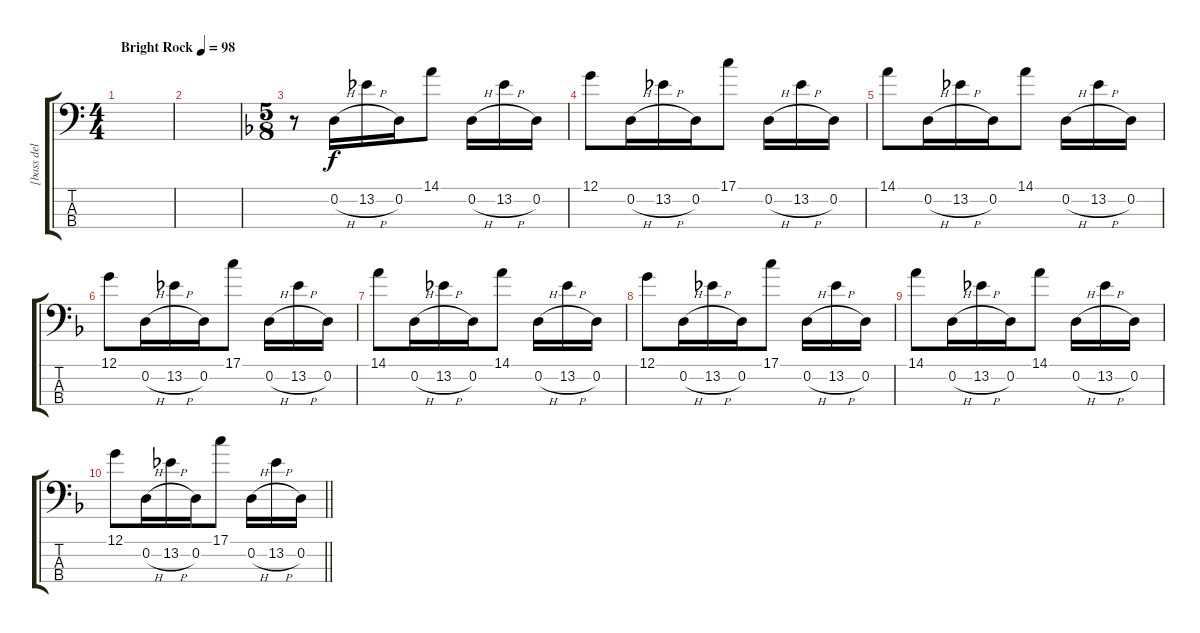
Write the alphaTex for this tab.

\track (" [bass delay effect]" " [bass del") {instrument electricbasspick}
\staff {score tabs}
\tuning (G2 D2 A1 D1) {hide}
\ts (4 4)
\tempo (98 "Bright Rock")
\clef f4
\ks c
|
|
\ts (5 8)
\ks dminor
r.8{volume 10} 0.2{h}.16 13.2{h}.16{beam merge} 0.2.16 14.1.8 0.2{h}.16{beam merge} 13.2{h}.16 0.2.16 |
12.1.8 0.2{h}.16 13.2{h}.16{beam merge} 0.2.16 17.1.8 0.2{h}.16{beam merge} 13.2{h}.16 0.2.16 |
14.1.8 0.2{h}.16 13.2{h}.16{beam merge} 0.2.16 14.1.8 0.2{h}.16{beam merge} 13.2{h}.16 0.2.16 |
12.1.8 0.2{h}.16 13.2{h}.16{beam merge} 0.2.16 17.1.8 0.2{h}.16{beam merge} 13.2{h}.16 0.2.16 |
14.1.8 0.2{h}.16 13.2{h}.16{beam merge} 0.2.16 14.1.8 0.2{h}.16{beam merge} 13.2{h}.16 0.2.16 |
12.1.8 0.2{h}.16 13.2{h}.16{beam merge} 0.2.16 17.1.8 0.2{h}.16{beam merge} 13.2{h}.16 0.2.16 |
14.1.8 0.2{h}.16 13.2{h}.16{beam merge} 0.2.16 14.1.8 0.2{h}.16{beam merge} 13.2{h}.16 0.2.16 |
\barLineRight lightlight
12.1.8 0.2{h}.16 13.2{h}.16{beam merge} 0.2.16 17.1.8 0.2{h}.16{beam merge} 13.2{h}.16 0.2.16
